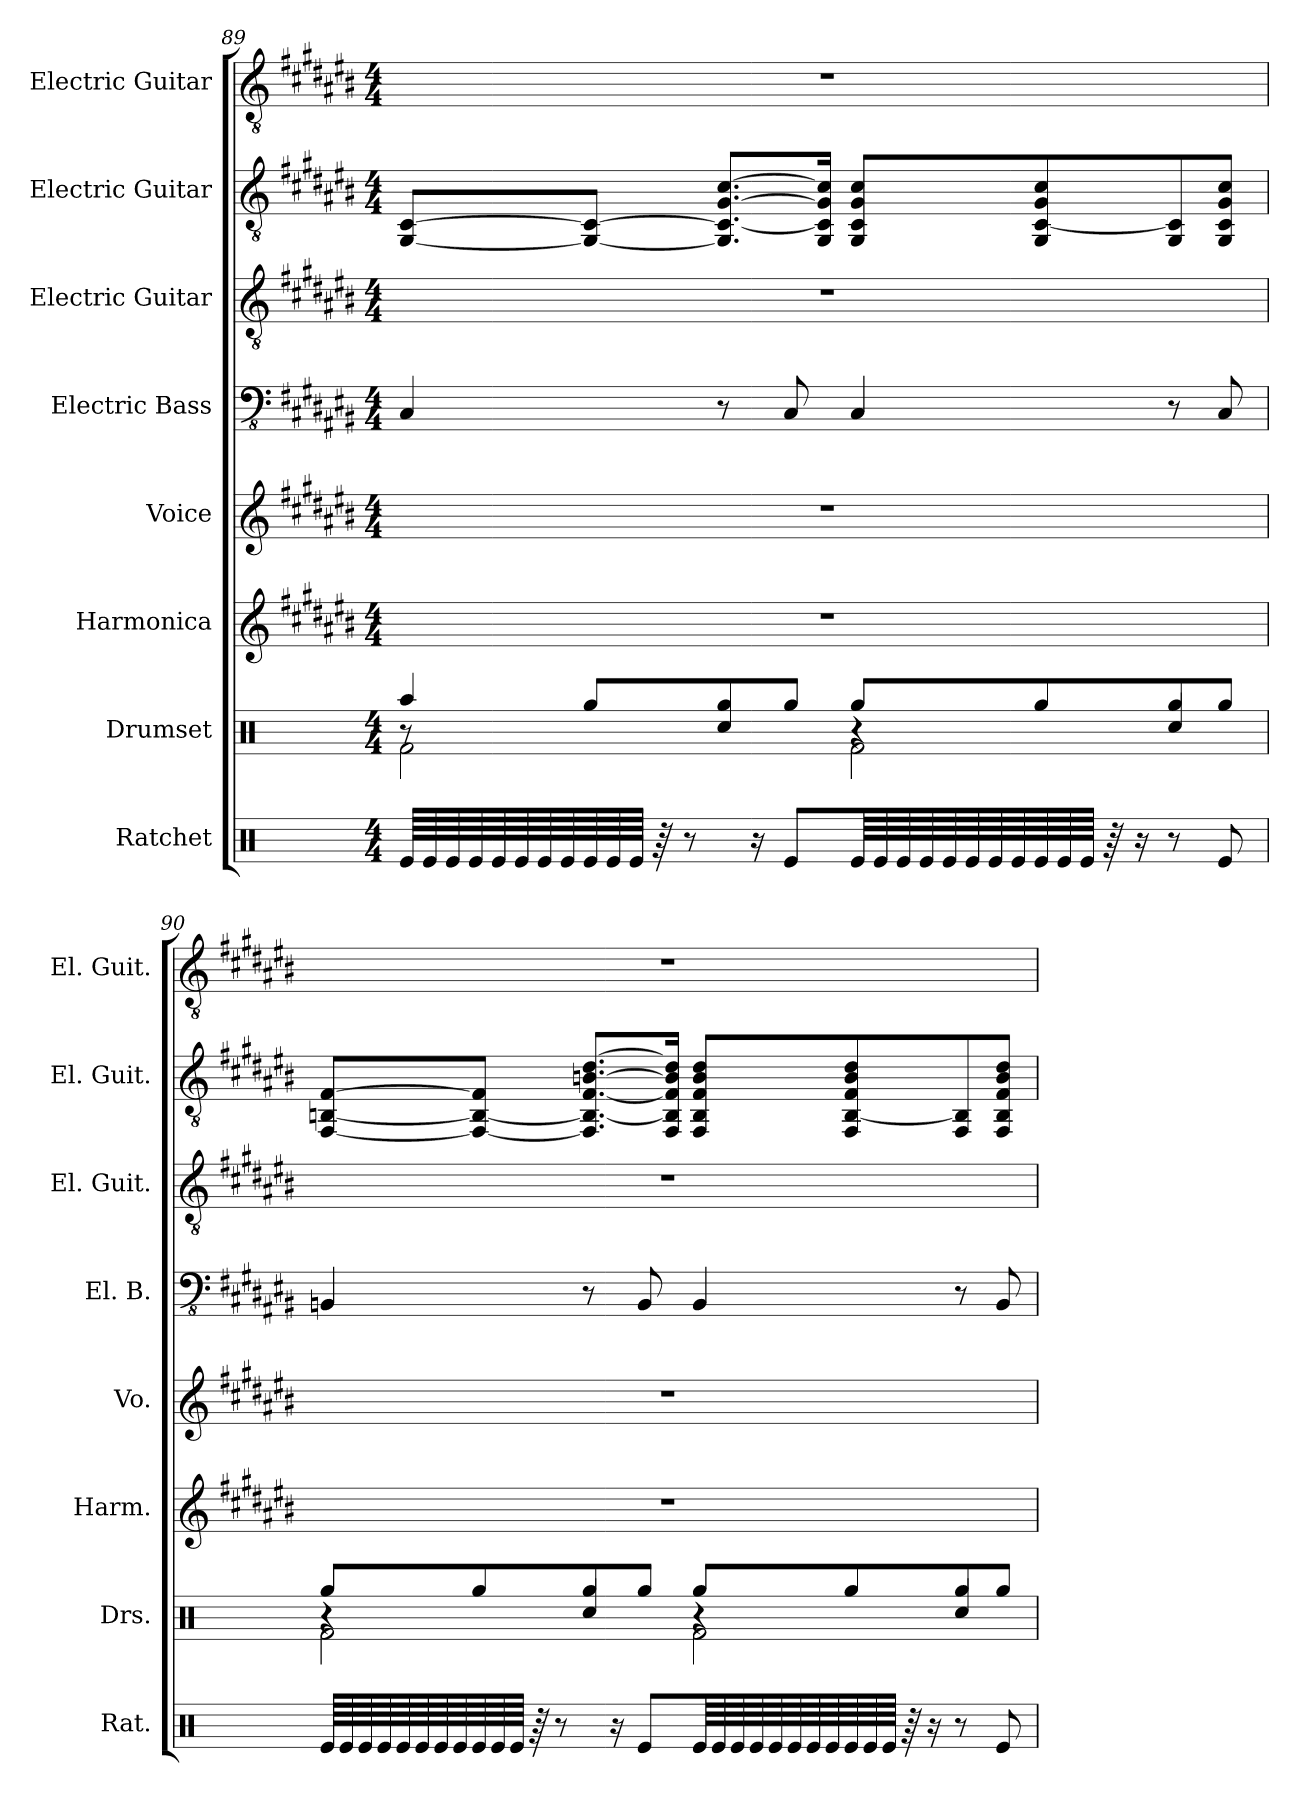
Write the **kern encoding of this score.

**kern	**kern	**kern	**kern	**kern	**kern	**kern	**kern
*part8	*part7	*part6	*part5	*part4	*part3	*part2	*part1
*staff8	*staff7	*staff6	*staff5	*staff4	*staff3	*staff2	*staff1
*I"Ratchet	*I"Drumset	*I"Harmonica	*I"Voice	*I"Electric Bass	*I"Electric Guitar	*I"Electric Guitar	*I"Electric Guitar
*I'Rat.	*I'Drs.	*I'Harm.	*I'Vo.	*I'El. B.	*I'El. Guit.	*I'El. Guit.	*I'El. Guit.
!!LO:PB:g=z
*clefX	*clefX	*clefG2	*clefG2	*clefFv4	*clefGv2	*clefGv2	*clefGv2
*k[]	*k[]	*k[f#c#g#d#a#e#b#]	*k[f#c#g#d#a#e#b#]	*k[f#c#g#d#a#e#b#]	*k[f#c#g#d#a#e#b#]	*k[f#c#g#d#a#e#b#]	*k[f#c#g#d#a#e#b#]
*M4/4	*M4/4	*M4/4	*M4/4	*M4/4	*M4/4	*M4/4	*M4/4
=89	=89	=89	=89	=89	=89	=89	=89
*	*^	*	*	*	*	*	*
*	*	*^	*	*	*	*	*	*
64Re/LLLL	4Raa/	2Rf\	8r	1r	1r	4CC#/	1r	[8GG#/ [8C#/L	1r
64Re/	.	.	.	.	.	.	.	.	.
64Re/	.	.	.	.	.	.	.	.	.
64Re/	.	.	.	.	.	.	.	.	.
64Re/	.	.	.	.	.	.	.	.	.
64Re/	.	.	.	.	.	.	.	.	.
64Re/	.	.	.	.	.	.	.	.	.
64Re/	.	.	.	.	.	.	.	.	.
64Re/	.	.	8Rgg/L	.	.	.	.	8GG#/_ 8C#/_J	.
64Re/	.	.	.	.	.	.	.	.	.
64Re/JJJJ	.	.	.	.	.	.	.	.	.
64r	.	.	.	.	.	.	.	.	.
8r	.	.	.	.	.	.	.	.	.
.	4Rcc/	.	8Rgg/	.	.	8r	.	8.GG#/] 8.C#/_ [8.G#/ [8.c#/L	.
16r	.	.	.	.	.	.	.	.	.
8Re/L	.	.	8Rgg/J	.	.	8CC#/	.	.	.
.	.	.	.	.	.	.	.	16GG#/ 16C#/] 16G#/] 16c#/]Jk	.
64Re/LLL	4r	2Rf\	8Rgg/L	.	.	4CC#/	.	8GG#/ 8C#/ 8G#/ 8c#/L	.
64Re/	.	.	.	.	.	.	.	.	.
64Re/	.	.	.	.	.	.	.	.	.
64Re/	.	.	.	.	.	.	.	.	.
64Re/	.	.	.	.	.	.	.	.	.
64Re/	.	.	.	.	.	.	.	.	.
64Re/	.	.	.	.	.	.	.	.	.
64Re/	.	.	.	.	.	.	.	.	.
64Re/	.	.	8Rgg/	.	.	.	.	8GG#/ [8C#/ 8G#/ 8c#/	.
64Re/	.	.	.	.	.	.	.	.	.
64Re/JJJJ	.	.	.	.	.	.	.	.	.
64r	.	.	.	.	.	.	.	.	.
16r	.	.	.	.	.	.	.	.	.
8r	4Rcc/	.	8Rgg/	.	.	8r	.	8GG#/ 8C#/]	.
8Re/	.	.	8Rgg/J	.	.	8CC#/	.	8GG#/ 8C#/ 8G#/ 8c#/J	.
!!LO:PB:g=z
=90	=90	=90	=90	=90	=90	=90	=90	=90	=90
64Re/LLLL	4r	2Rf\	8Rgg/L	1r	1r	4BBBn/	1r	[8FF#/ [8BBn/ [8F#/L	1r
64Re/	.	.	.	.	.	.	.	.	.
64Re/	.	.	.	.	.	.	.	.	.
64Re/	.	.	.	.	.	.	.	.	.
64Re/	.	.	.	.	.	.	.	.	.
64Re/	.	.	.	.	.	.	.	.	.
64Re/	.	.	.	.	.	.	.	.	.
64Re/	.	.	.	.	.	.	.	.	.
64Re/	.	.	8Rgg/	.	.	.	.	8FF#/_ 8BB/_ 8F#/]J	.
64Re/	.	.	.	.	.	.	.	.	.
64Re/JJJJ	.	.	.	.	.	.	.	.	.
64r	.	.	.	.	.	.	.	.	.
8r	.	.	.	.	.	.	.	.	.
.	4Rcc/	.	8Rgg/	.	.	8r	.	8.FF#/] 8.BB/_ [8.F#/ [8.Bn/ [8.d#/L	.
16r	.	.	.	.	.	.	.	.	.
8Re/L	.	.	8Rgg/J	.	.	8BBB/	.	.	.
.	.	.	.	.	.	.	.	16FF#/ 16BB/] 16F#/] 16B/] 16d#/]Jk	.
64Re/LLL	4r	2Rf\	8Rgg/L	.	.	4BBB/	.	8FF#/ 8BB/ 8F#/ 8B/ 8d#/L	.
64Re/	.	.	.	.	.	.	.	.	.
64Re/	.	.	.	.	.	.	.	.	.
64Re/	.	.	.	.	.	.	.	.	.
64Re/	.	.	.	.	.	.	.	.	.
64Re/	.	.	.	.	.	.	.	.	.
64Re/	.	.	.	.	.	.	.	.	.
64Re/	.	.	.	.	.	.	.	.	.
64Re/	.	.	8Rgg/	.	.	.	.	8FF#/ [8BB/ 8F#/ 8B/ 8d#/	.
64Re/	.	.	.	.	.	.	.	.	.
64Re/JJJJ	.	.	.	.	.	.	.	.	.
64r	.	.	.	.	.	.	.	.	.
16r	.	.	.	.	.	.	.	.	.
8r	4Rcc/	.	8Rgg/	.	.	8r	.	8FF#/ 8BB/]	.
8Re/	.	.	8Rgg/J	.	.	8BBB/	.	8FF#/ 8BB/ 8F#/ 8B/ 8d#/J	.
*	*v	*v	*v	*	*	*	*	*	*
=	=	=	=	=	=	=	=
*-	*-	*-	*-	*-	*-	*-	*-
